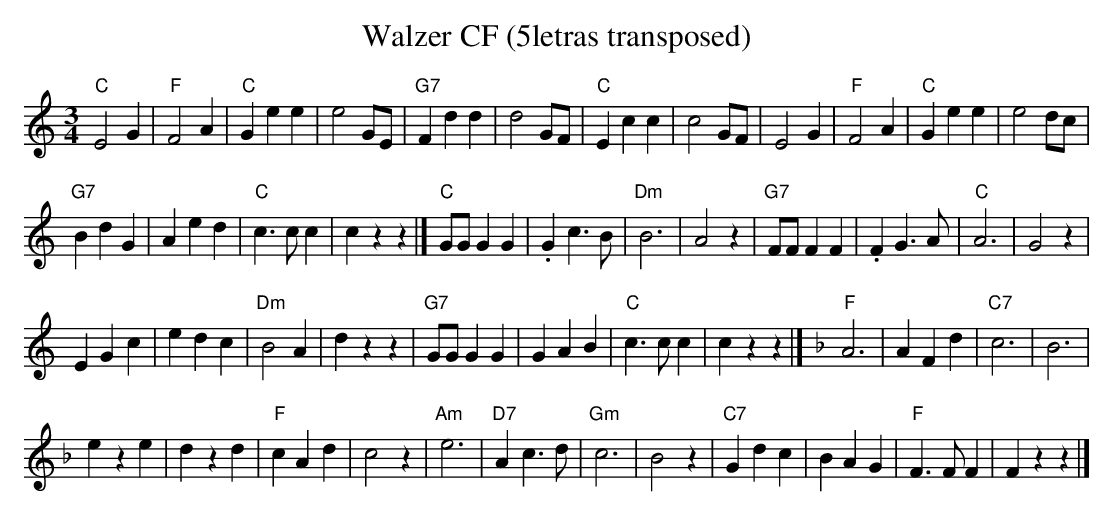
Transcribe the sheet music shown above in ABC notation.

X:1
T:Walzer CF (5letras transposed)
M:3/4
L:1/4
K:C transpose=3 %%MIDI gchordon
"C"E2G | "F"F2A | "C"Gee | e2 G/2E/2 | "G7"Fdd | d2G/2F/2 | "C"Ecc | c2G/2F/2 | E2G | "F"F2A | "C"Gee | e2 d/2c/2 |
"G7"BdG | Aed | "C"c>cc | czz |] "C"G/2G/2 GG | .Gc>B | "Dm"B3 | A2z | "G7"F/2F/2FF | .FG>A | "C"A3 | G2z |
EGc | edc | "Dm"B2A | dzz | "G7"G/2G/2GG | GAB | "C"c>cc | czz |] [K:F] "F"A3 | AFd | "C7"c3 | B3 |
eze | dzd | "F"cAd | c2z | "Am"e3 | "D7"Ac>d | "Gm"c3 | B2 z | "C7"Gdc | BAG | "F"F>FF | Fzz |]
